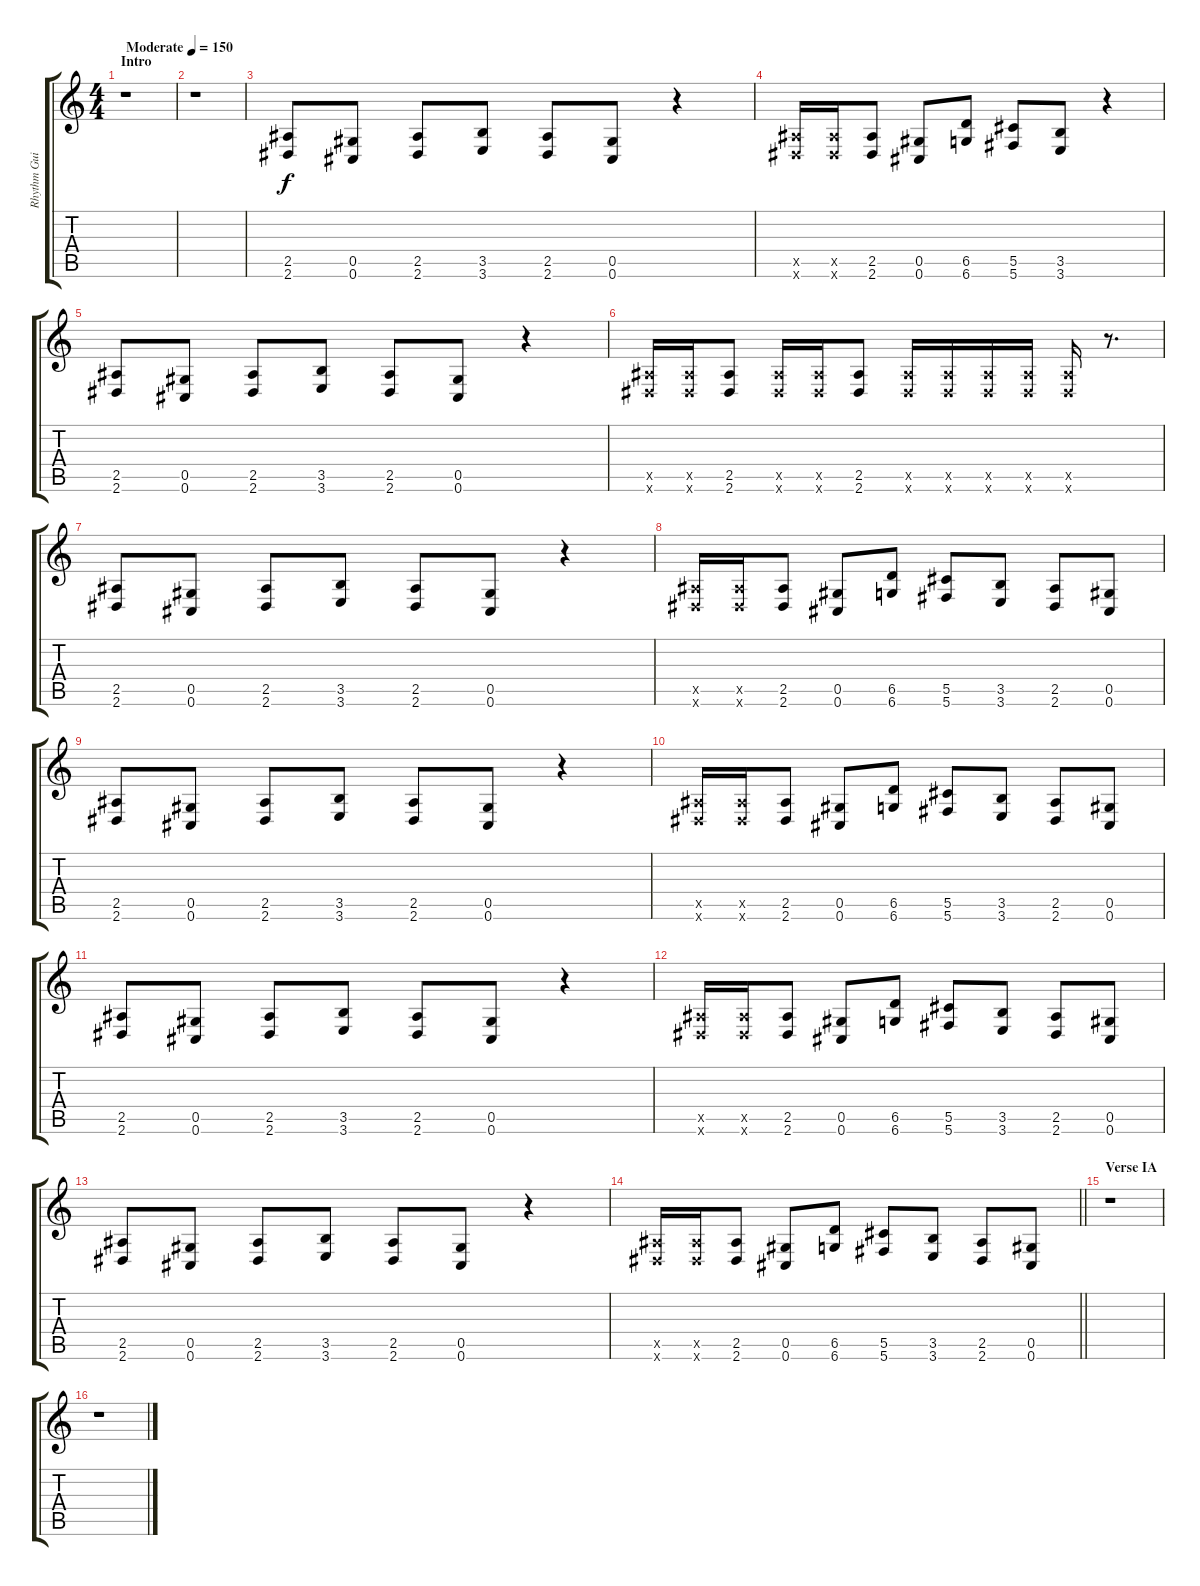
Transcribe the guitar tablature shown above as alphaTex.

\track ("Rhythm Guitar I" "Rhythm Gui") {instrument distortionguitar}
\staff {score tabs}
\tuning (Eb4 Bb3 Gb3 Db3 Ab2 Db2) {hide}
\ts (4 4)
\section ("" "Intro")
\tempo (150 "Moderate")
\clef g2
\ks c
r.1{dy f instrument distortionguitar} |
r.1 |
(2.5 2.6).8 (0.5 0.6).8 (2.5 2.6).8 (3.5 3.6).8 (2.5 2.6).8 (0.5 0.6).8 r.4 |
(2.5{x} 2.6{x}).16 (2.5{x} 2.6{x}).16 (2.5 2.6).8 (0.5 0.6).8 (6.5 6.6).8 (5.5 5.6).8 (3.5 3.6).8 r.4 |
(2.5 2.6).8 (0.5 0.6).8 (2.5 2.6).8 (3.5 3.6).8 (2.5 2.6).8 (0.5 0.6).8 r.4 |
(2.5{x} 2.6{x}).16 (2.5{x} 2.6{x}).16 (2.5 2.6).8 (2.5{x} 2.6{x}).16 (2.5{x} 2.6{x}).16 (2.5 2.6).8 (2.5{x} 2.6{x}).16 (2.5{x} 2.6{x}).16 (2.5{x} 2.6{x}).16 (2.5{x} 2.6{x}).16 (2.5{x} 2.6{x}).16 r.8{d} |
(2.5 2.6).8 (0.5 0.6).8 (2.5 2.6).8 (3.5 3.6).8 (2.5 2.6).8 (0.5 0.6).8 r.4 |
(2.5{x} 2.6{x}).16 (2.5{x} 2.6{x}).16 (2.5 2.6).8 (0.5 0.6).8 (6.5 6.6).8 (5.5 5.6).8 (3.5 3.6).8 (2.5 2.6).8 (0.5 0.6).8 |
(2.5 2.6).8 (0.5 0.6).8 (2.5 2.6).8 (3.5 3.6).8 (2.5 2.6).8 (0.5 0.6).8 r.4 |
(2.5{x} 2.6{x}).16 (2.5{x} 2.6{x}).16 (2.5 2.6).8 (0.5 0.6).8 (6.5 6.6).8 (5.5 5.6).8 (3.5 3.6).8 (2.5 2.6).8 (0.5 0.6).8 |
(2.5 2.6).8 (0.5 0.6).8 (2.5 2.6).8 (3.5 3.6).8 (2.5 2.6).8 (0.5 0.6).8 r.4 |
(2.5{x} 2.6{x}).16 (2.5{x} 2.6{x}).16 (2.5 2.6).8 (0.5 0.6).8 (6.5 6.6).8 (5.5 5.6).8 (3.5 3.6).8 (2.5 2.6).8 (0.5 0.6).8 |
(2.5 2.6).8 (0.5 0.6).8 (2.5 2.6).8 (3.5 3.6).8 (2.5 2.6).8 (0.5 0.6).8 r.4 |
\barLineRight lightlight
(2.5{x} 2.6{x}).16 (2.5{x} 2.6{x}).16 (2.5 2.6).8 (0.5 0.6).8 (6.5 6.6).8 (5.5 5.6).8 (3.5 3.6).8 (2.5 2.6).8 (0.5 0.6).8 |
\section ("" "Verse IA")
r.1 |
r.1
